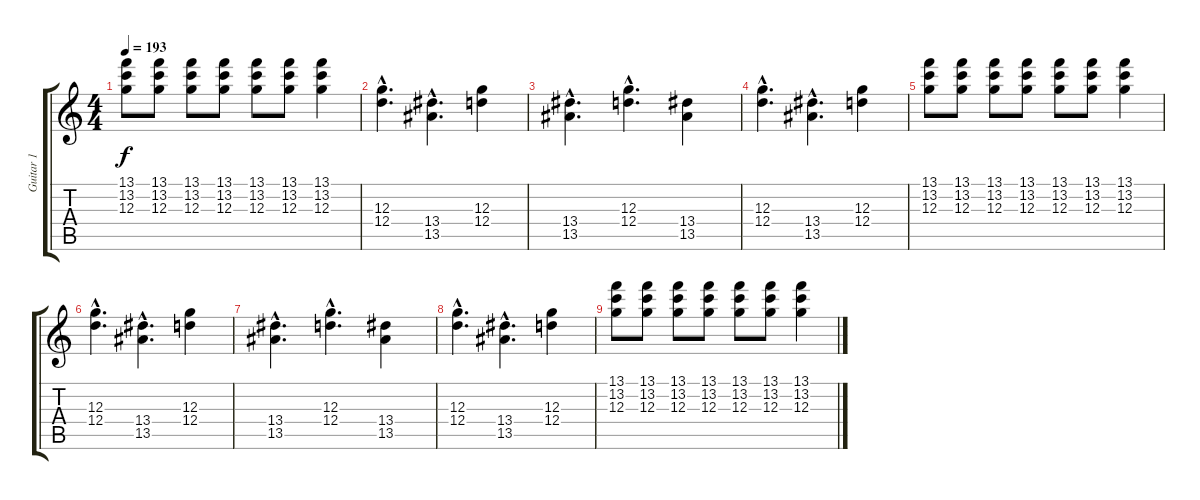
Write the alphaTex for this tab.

\track ("Guitar 1" "Guitar 1") {instrument distortionguitar}
\staff {score tabs}
\tuning (E4 B3 G3 D3 A2 E2) {hide}
\ts (4 4)
\tempo 193
\clef g2
\ks c
(13.1 13.2 12.3).8{dy f} (13.1 13.2 12.3).8 (13.1 13.2 12.3).8 (13.1 13.2 12.3).8 (13.1 13.2 12.3).8 (13.1 13.2 12.3).8 (13.1 13.2 12.3).4 |
(12.3{hac} 12.4{hac}).4{d volume 9} (13.4{hac} 13.5{hac}).4{d} (12.3 12.4).4 |
(13.4{hac} 13.5{hac}).4{d} (12.3{hac} 12.4{hac}).4{d} (13.4 13.5).4 |
(12.3{hac} 12.4{hac}).4{d volume 7} (13.4{hac} 13.5{hac}).4{d} (12.3 12.4).4 |
(13.1 13.2 12.3).8 (13.1 13.2 12.3).8 (13.1 13.2 12.3).8 (13.1 13.2 12.3).8 (13.1 13.2 12.3).8 (13.1 13.2 12.3).8 (13.1 13.2 12.3).4 |
(12.3{hac} 12.4{hac}).4{d volume 5} (13.4{hac} 13.5{hac}).4{d} (12.3 12.4).4 |
(13.4{hac} 13.5{hac}).4{d} (12.3{hac} 12.4{hac}).4{d} (13.4 13.5).4 |
(12.3{hac} 12.4{hac}).4{d volume 3} (13.4{hac} 13.5{hac}).4{d} (12.3 12.4).4 |
(13.1 13.2 12.3).8 (13.1 13.2 12.3).8 (13.1 13.2 12.3).8 (13.1 13.2 12.3).8 (13.1 13.2 12.3).8 (13.1 13.2 12.3).8 (13.1 13.2 12.3).4
